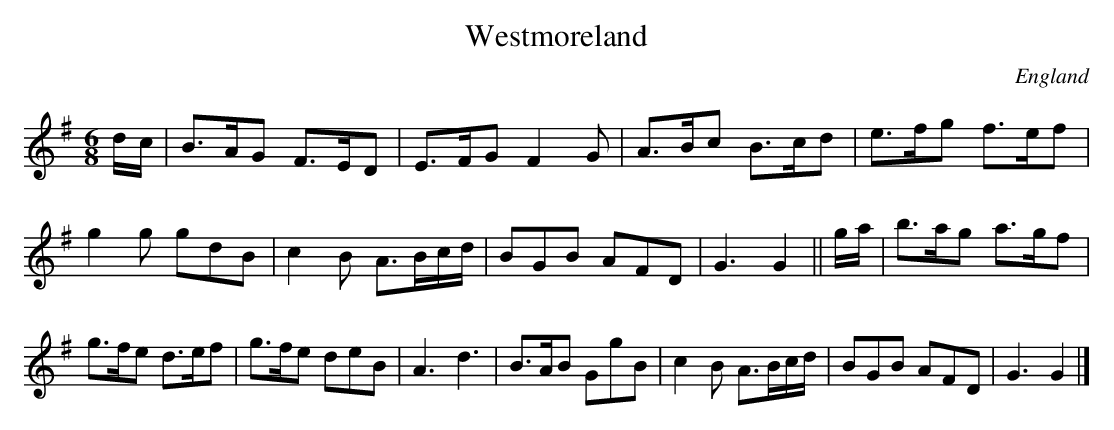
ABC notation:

X:1
T:Westmoreland
M:6/8
O:England
K:G
d/c/|\
B>AG F>ED| E>FG F2G| A>Bc B>cd| e>fg f>ef|\
g2g gdB| c2B A>Bc/d/| BGB AFD| G3 G2||\
g/a/|\
b>ag a>gf| g>fe d>ef| g>fe deB| A3 d3|\
B>AB GgB| c2B A>Bc/d/| BGB AFD| G3 G2|]
